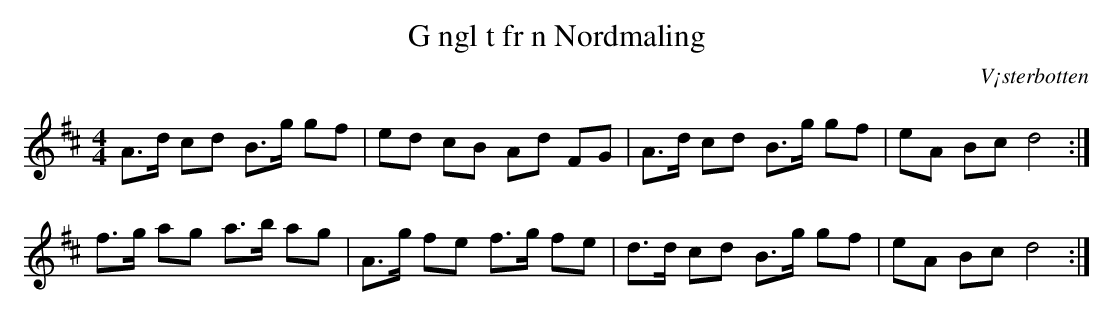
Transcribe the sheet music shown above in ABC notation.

X:1
T:G ngl t fr n Nordmaling
O:V¡sterbotten
M:4/4
L:1/8
K:D
A>d cd B>g gf|ed cB Ad FG|A>d cd B>g gf|eA Bc d4:|
f>g ag a>b ag|A>g fe f>g fe|d>d cd B>g gf|eA Bc d4:|
